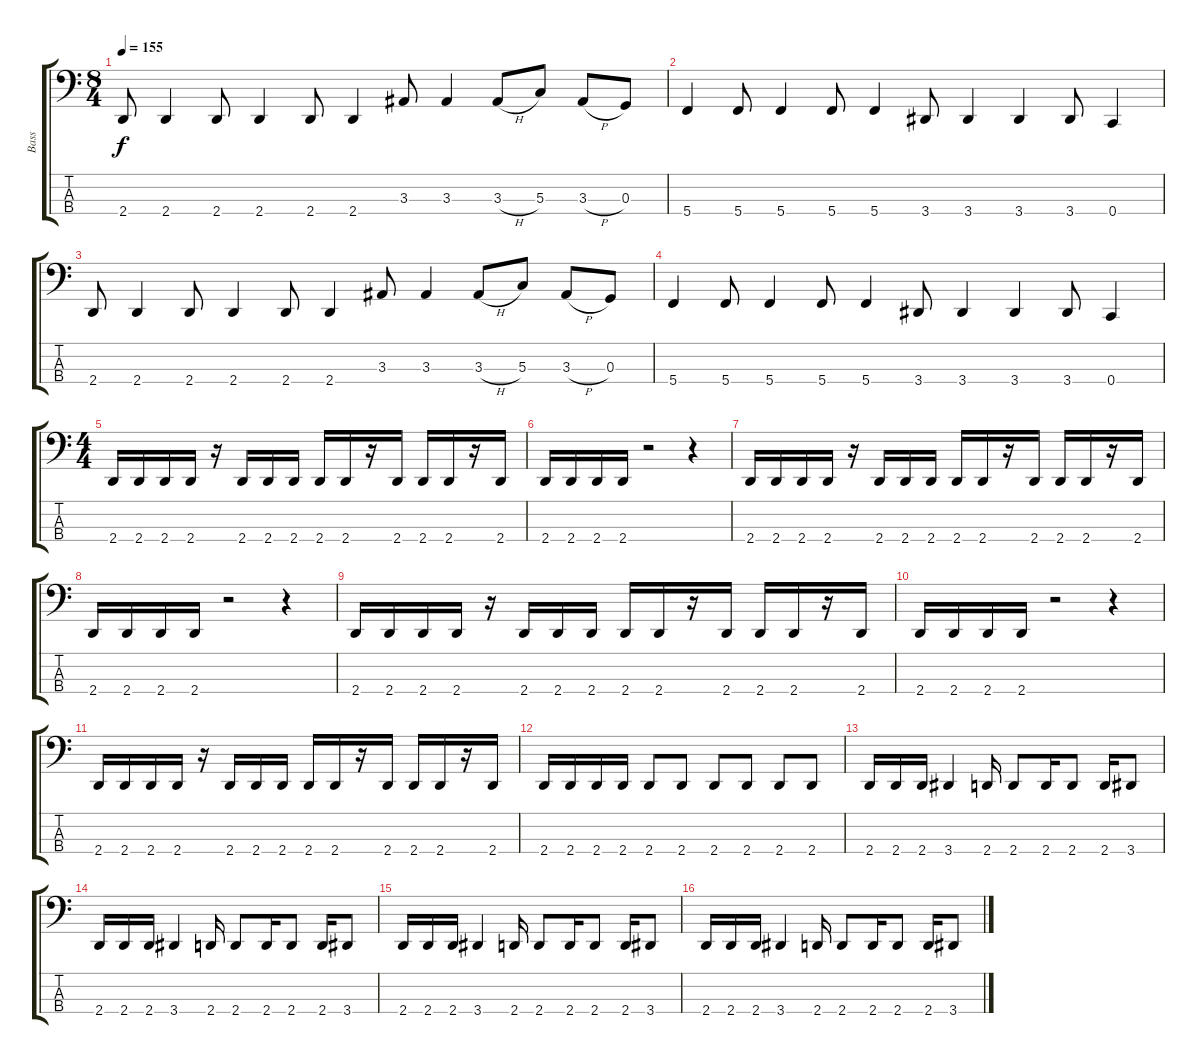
\track ("Bass" "Bass") {instrument electricbasspick}
\staff {score tabs}
\tuning (F2 C2 G1 C1) {hide}
\ts (8 4)
\tempo 155
\clef f4
\ks c
2.4.8{dy f} 2.4.4 2.4.8 2.4.4 2.4.8 2.4.4 3.3.8 3.3.4 3.3{h}.8 5.3.8 3.3{h}.8 0.3.8 |
5.4.4 5.4.8 5.4.4 5.4.8 5.4.4 3.4.8 3.4.4 3.4.4 3.4.8 0.4.4 |
2.4.8 2.4.4 2.4.8 2.4.4 2.4.8 2.4.4 3.3.8 3.3.4 3.3{h}.8 5.3.8 3.3{h}.8 0.3.8 |
5.4.4 5.4.8 5.4.4 5.4.8 5.4.4 3.4.8 3.4.4 3.4.4 3.4.8 0.4.4 |
\ts (4 4)
2.4.16 2.4.16 2.4.16 2.4.16 r.16 2.4.16 2.4.16 2.4.16 2.4.16 2.4.16 r.16 2.4.16 2.4.16 2.4.16 r.16 2.4.16 |
2.4.16 2.4.16 2.4.16 2.4.16 r.2 r.4 |
2.4.16 2.4.16 2.4.16 2.4.16 r.16 2.4.16 2.4.16 2.4.16 2.4.16 2.4.16 r.16 2.4.16 2.4.16 2.4.16 r.16 2.4.16 |
2.4.16 2.4.16 2.4.16 2.4.16 r.2 r.4 |
2.4.16 2.4.16 2.4.16 2.4.16 r.16 2.4.16 2.4.16 2.4.16 2.4.16 2.4.16 r.16 2.4.16 2.4.16 2.4.16 r.16 2.4.16 |
2.4.16 2.4.16 2.4.16 2.4.16 r.2 r.4 |
2.4.16 2.4.16 2.4.16 2.4.16 r.16 2.4.16 2.4.16 2.4.16 2.4.16 2.4.16 r.16 2.4.16 2.4.16 2.4.16 r.16 2.4.16 |
2.4.16 2.4.16 2.4.16 2.4.16 2.4.8 2.4.8 2.4.8 2.4.8 2.4.8 2.4.8 |
2.4.16 2.4.16 2.4.16 3.4.4 2.4.16 2.4.8 2.4.16 2.4.8 2.4.16 3.4.8 |
2.4.16 2.4.16 2.4.16 3.4.4 2.4.16 2.4.8 2.4.16 2.4.8 2.4.16 3.4.8 |
2.4.16 2.4.16 2.4.16 3.4.4 2.4.16 2.4.8 2.4.16 2.4.8 2.4.16 3.4.8 |
2.4.16 2.4.16 2.4.16 3.4.4 2.4.16 2.4.8 2.4.16 2.4.8 2.4.16 3.4.8
